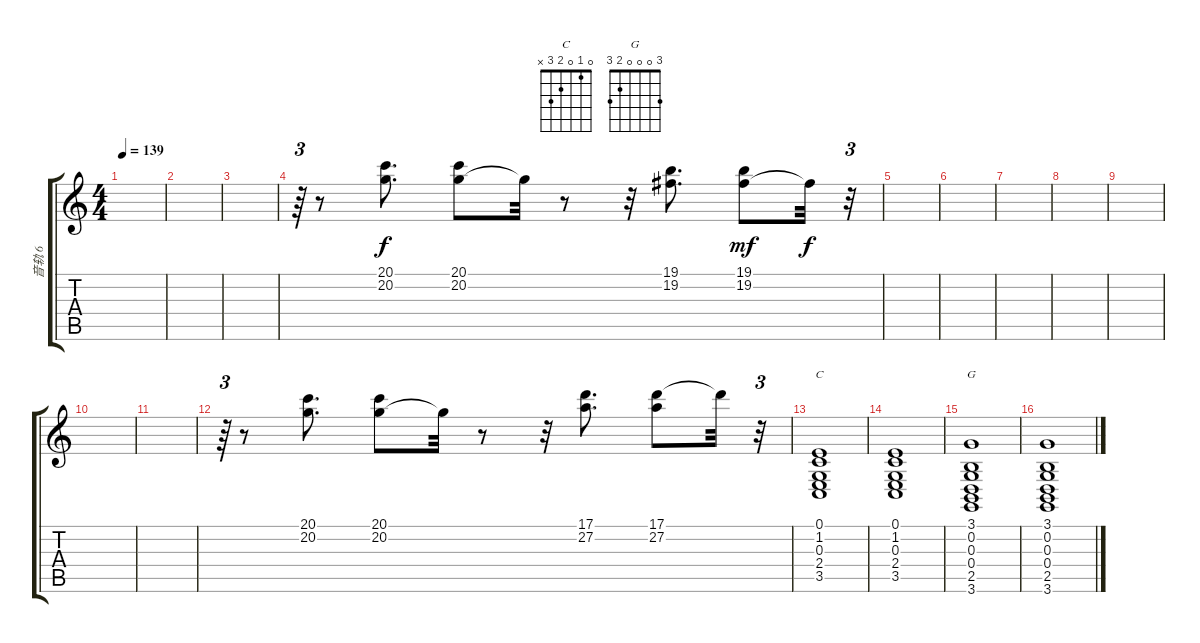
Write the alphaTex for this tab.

\track ("音轨 6" "音轨 6") {instrument tremolostrings}
\staff {score tabs}
\tuning (E4 B3 G3 D3 A2 E2) {hide}
\chord ("C" 0 1 0 2 3 x)
\chord ("G" 3 0 0 0 2 3)
\ts (4 4)
\tempo 139
\clef g2
\ks c
|
|
|
r.64{tu (3 2)} r.8 (20.1 20.2).8{d} (20.1 20.2).8 20.2{t}.32 r.8 r.32 (19.1 19.2).8{d} (19.1 19.2).8{dy mf} 19.2{t}.32{dy f} r.32{tu (3 2)} |
|
|
|
|
|
|
|
r.64{tu (3 2)} r.8 (20.1 20.2).8{d} (20.1 20.2).8 20.2{t}.32 r.8 r.32 (17.1 27.2).8{d} (17.1 27.2).8 27.2{t}.32 r.32{tu (3 2)} |
(0.1 1.2 0.3 2.4 3.5).1{ch "C"} |
(0.1 1.2 0.3 2.4 3.5).1 |
(3.1 0.2 0.3 0.4 2.5 3.6).1{ch "G"} |
(3.1 0.2 0.3 0.4 2.5 3.6).1
